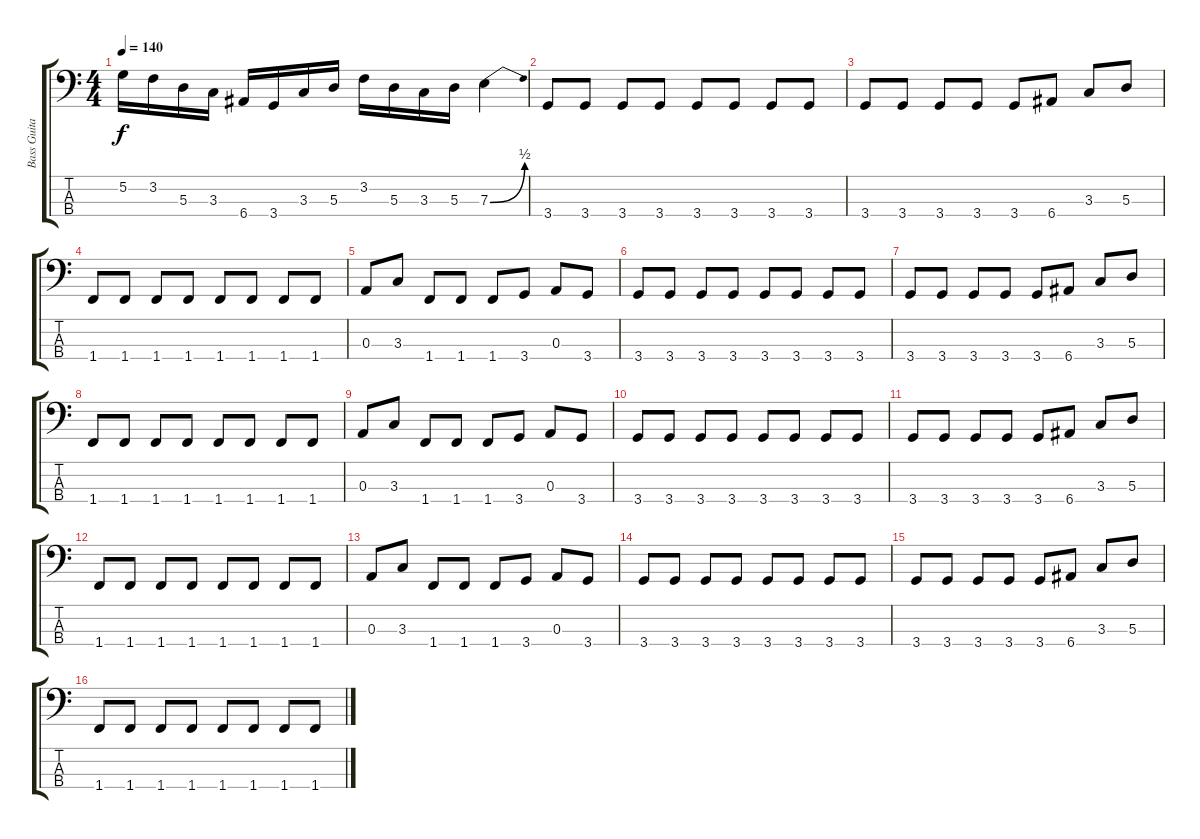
\track ("Bass Guitar" "Bass Guita") {instrument electricbassfinger}
\staff {score tabs}
\tuning (G2 D2 A1 E1) {hide}
\ts (4 4)
\tempo 140
\clef f4
\ks c
5.2.16{dy f} 3.2.16 5.3.16 3.3.16 6.4.16 3.4.16 3.3.16 5.3.16 3.2.16 5.3.16 3.3.16 5.3.16 7.3{be (bend 0 0 60 2)}.4 |
3.4.8 3.4.8 3.4.8 3.4.8 3.4.8 3.4.8 3.4.8 3.4.8 |
3.4.8 3.4.8 3.4.8 3.4.8 3.4.8 6.4.8 3.3.8 5.3.8 |
1.4.8 1.4.8 1.4.8 1.4.8 1.4.8 1.4.8 1.4.8 1.4.8 |
0.3.8 3.3.8 1.4.8 1.4.8 1.4.8 3.4.8 0.3.8 3.4.8 |
3.4.8 3.4.8 3.4.8 3.4.8 3.4.8 3.4.8 3.4.8 3.4.8 |
3.4.8 3.4.8 3.4.8 3.4.8 3.4.8 6.4.8 3.3.8 5.3.8 |
1.4.8 1.4.8 1.4.8 1.4.8 1.4.8 1.4.8 1.4.8 1.4.8 |
0.3.8 3.3.8 1.4.8 1.4.8 1.4.8 3.4.8 0.3.8 3.4.8 |
3.4.8 3.4.8 3.4.8 3.4.8 3.4.8 3.4.8 3.4.8 3.4.8 |
3.4.8 3.4.8 3.4.8 3.4.8 3.4.8 6.4.8 3.3.8 5.3.8 |
1.4.8 1.4.8 1.4.8 1.4.8 1.4.8 1.4.8 1.4.8 1.4.8 |
0.3.8 3.3.8 1.4.8 1.4.8 1.4.8 3.4.8 0.3.8 3.4.8 |
3.4.8 3.4.8 3.4.8 3.4.8 3.4.8 3.4.8 3.4.8 3.4.8 |
3.4.8 3.4.8 3.4.8 3.4.8 3.4.8 6.4.8 3.3.8 5.3.8 |
1.4.8 1.4.8 1.4.8 1.4.8 1.4.8 1.4.8 1.4.8 1.4.8
